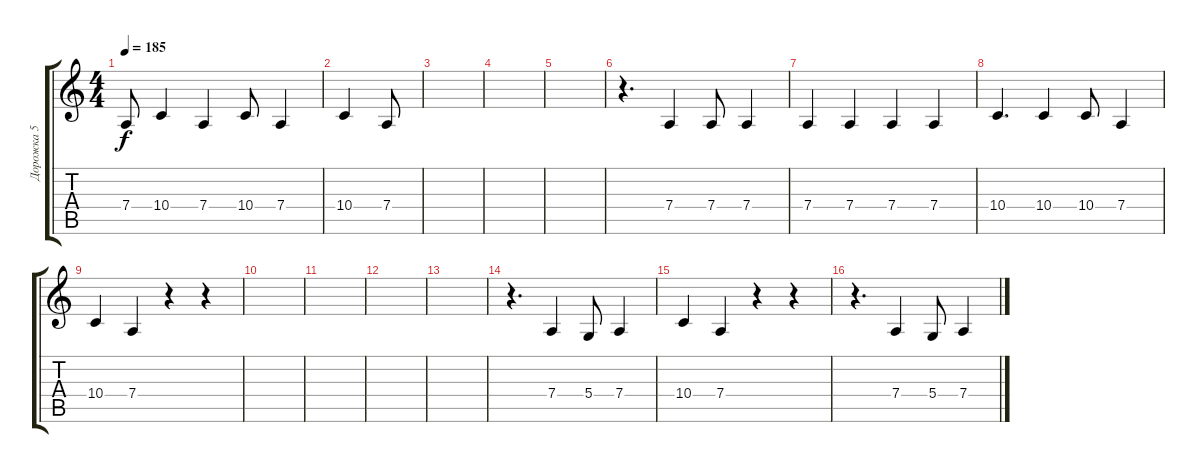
\track ("Дорожка 5" "Дорожка 5") {instrument tuba}
\staff {score tabs}
\tuning (E4 B3 G3 D3 A2 E2) {hide}
\ts (4 4)
\tempo 185
\clef g2
\ks c
7.4{t}.8{dy f} 10.4.4 7.4.4 10.4.8 7.4.4 |
10.4.4 7.4.8 |
|
|
|
r.4{d} 7.4.4 7.4.8 7.4.4 |
7.4.4 7.4.4 7.4.4 7.4.4 |
10.4.4{d} 10.4.4 10.4.8 7.4.4 |
10.4.4 7.4.4 r.4 r.4 |
|
|
|
|
r.4{d} 7.4.4 5.4.8 7.4.4 |
10.4.4 7.4.4 r.4 r.4 |
r.4{d} 7.4.4 5.4.8 7.4.4
